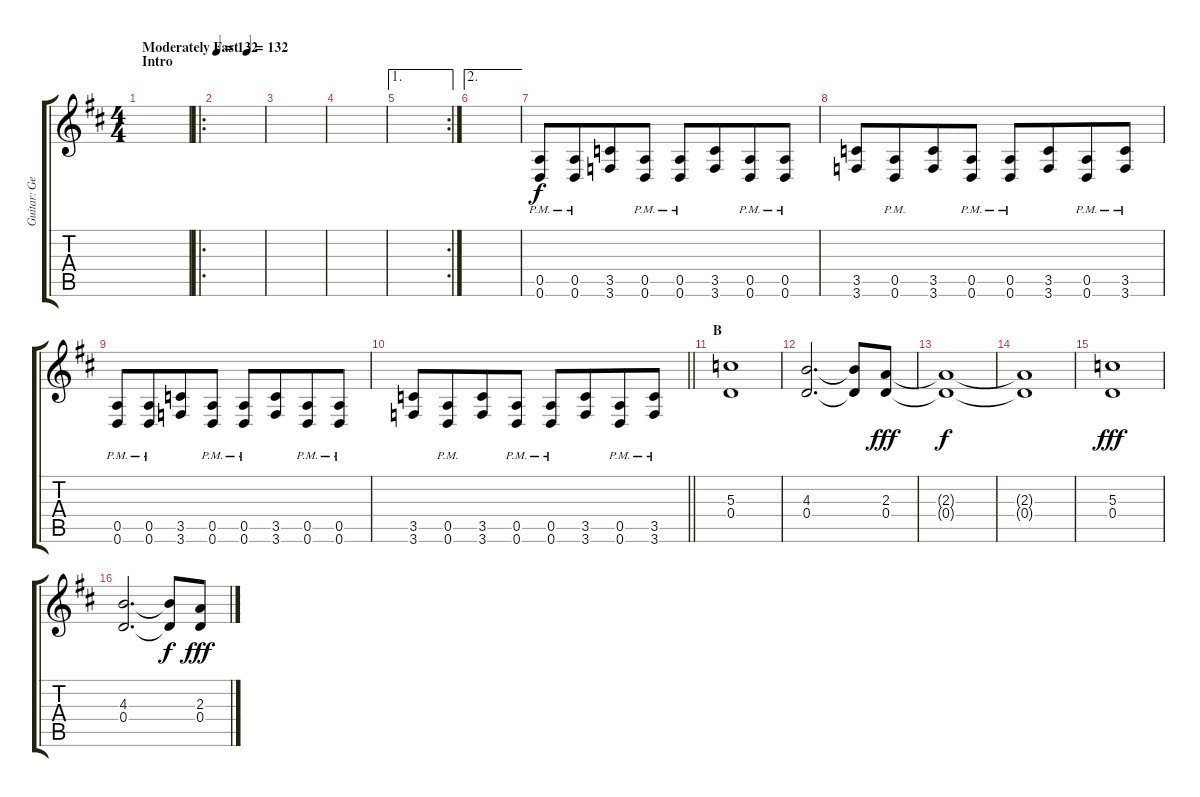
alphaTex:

\track ("Guitar: George" "Guitar: Ge") {instrument distortionguitar}
\staff {score tabs}
\tuning (E4 B3 G3 D3 A2 D2) {hide}
\ts (4 4)
\section ("" "Intro")
\tempo (132 "Moderately Fast")
\tempo 66
\tempo (132 "Moderately Fast")
\clef g2
\ks d
|
\ro
\tempo 132
|
|
|
\ae 1
\rc 2
|
\ae 2
|
(0.5{pm} 0.6{pm}).8 (0.5{pm} 0.6{pm}).8{beam merge} (3.5 3.6).8 (0.5{pm} 0.6{pm}).8 (0.5{pm} 0.6{pm}).8 (3.5 3.6).8{beam merge} (0.5{pm} 0.6{pm}).8 (0.5{pm} 0.6{pm}).8 |
(3.5 3.6).8 (0.5{pm} 0.6{pm}).8{beam merge} (3.5 3.6).8 (0.5{pm} 0.6{pm}).8 (0.5{pm} 0.6{pm}).8 (3.5 3.6).8{beam merge} (0.5{pm} 0.6{pm}).8 (3.5{pm} 3.6{pm}).8 |
(0.5{pm} 0.6{pm}).8 (0.5{pm} 0.6{pm}).8{beam merge} (3.5 3.6).8 (0.5{pm} 0.6{pm}).8 (0.5{pm} 0.6{pm}).8 (3.5 3.6).8{beam merge} (0.5{pm} 0.6{pm}).8 (0.5{pm} 0.6{pm}).8 |
\barLineRight lightlight
(3.5 3.6).8 (0.5{pm} 0.6{pm}).8{beam merge} (3.5 3.6).8 (0.5{pm} 0.6{pm}).8 (0.5{pm} 0.6{pm}).8 (3.5 3.6).8{beam merge} (0.5{pm} 0.6{pm}).8 (3.5{pm} 3.6{pm}).8 |
\section ("" "B")
(5.3 0.4).1 |
(4.3 0.4).2{d} (4.3{t} 0.4{t}).8{dy f} (2.3 0.4).8{dy fff} |
(2.3{t} 0.4{t}).1{dy f} |
(2.3{t} 0.4{t}).1 |
(5.3 0.4).1{dy fff} |
(4.3 0.4).2{d} (4.3{t} 0.4{t}).8{dy f} (2.3 0.4).8{dy fff}
